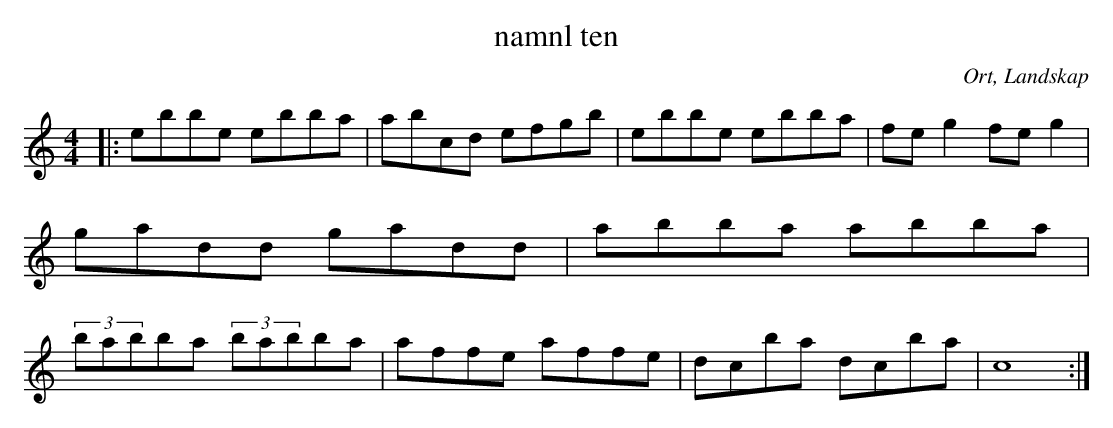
X:1
T:namnl ten
O:Ort, Landskap
M:4/4
L:1/8
K:C
|: ebbe ebba| abcd efgb| ebbe ebba| feg2 feg2| gadd gadd | abba abba | (3babba (3babba | affe affe | dcba dcba| c8:|
